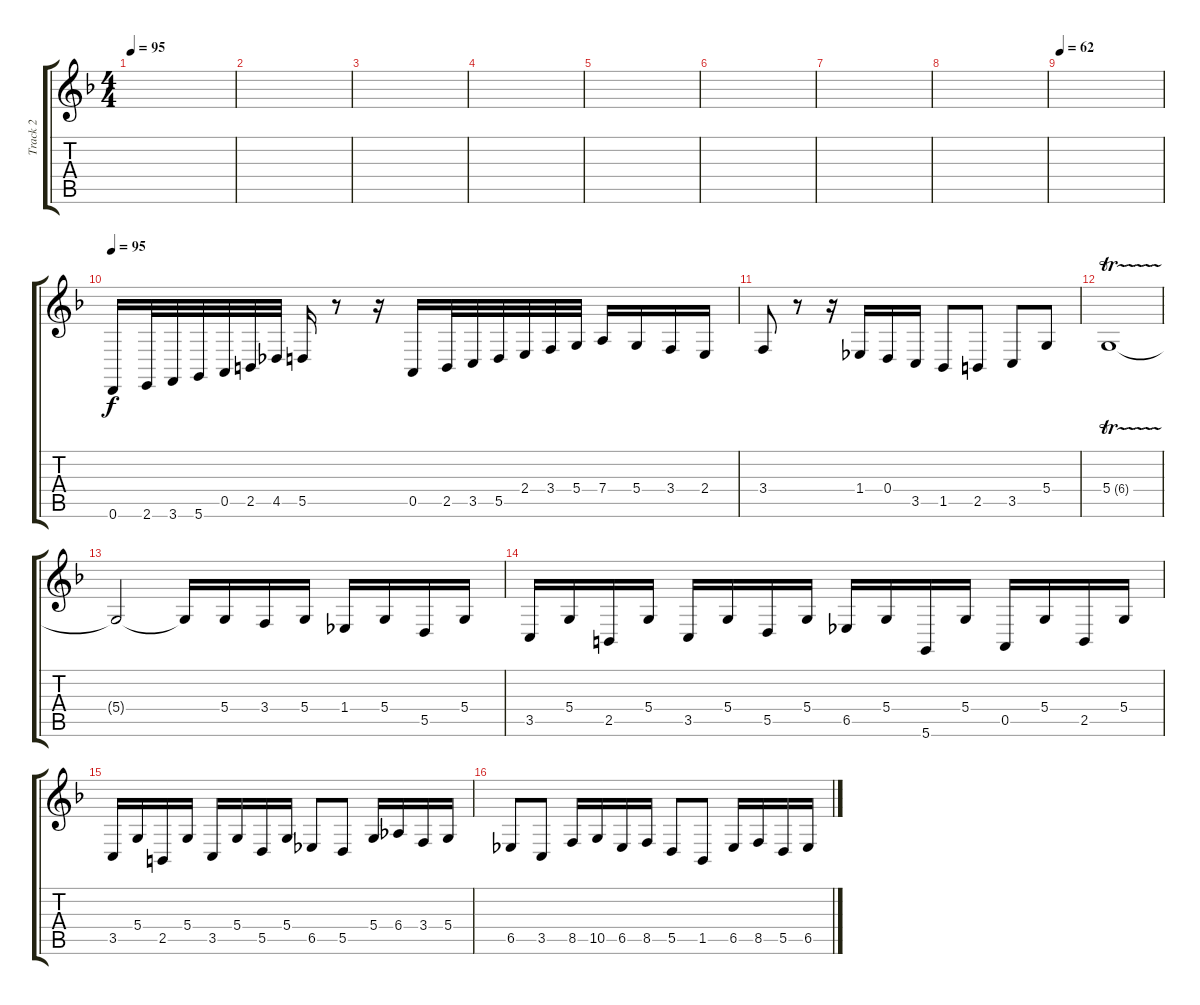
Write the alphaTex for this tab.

\track ("Track 2" "Track 2") {instrument churchorgan}
\staff {score tabs}
\tuning (E4 B3 G3 D3 A2 D2) {hide}
\ts (4 4)
\tempo 95
\clef g2
\ks dminor
|
|
|
|
|
|
|
|
\tempo 62
|
\tempo 95
0.6.16{volume 14} 2.6.32 3.6.32 5.6.32 0.5.32 2.5.32 4.5.32 5.5.16 r.8 r.16 0.5.16 2.5.32 3.5.32 5.5.32 2.4.32 3.4.32 5.4.32 7.4.16 5.4.16 3.4.16 2.4.16 |
3.4.8 r.8 r.16 1.4.16 0.4.16 3.5.16 1.5.8 2.5.8 3.5.8 5.4.8 |
5.4{tr (6 32)}.1 |
5.4{t}.2 5.4{t}.16 5.4.16 3.4.16 5.4.16 1.4.16 5.4.16 5.5.16 5.4.16 |
3.5.16 5.4.16 2.5.16 5.4.16 3.5.16 5.4.16 5.5.16 5.4.16 6.5.16 5.4.16 5.6.16 5.4.16 0.5.16 5.4.16 2.5.16 5.4.16 |
3.5.16 5.4.16 2.5.16 5.4.16 3.5.16 5.4.16 5.5.16 5.4.16 6.5.8 5.5.8 5.4.16 6.4.16 3.4.16 5.4.16 |
6.5.8 3.5.8 8.5.16 10.5.16 6.5.16 8.5.16 5.5.8 1.5.8 6.5.16 8.5.16 5.5.16 6.5.16
